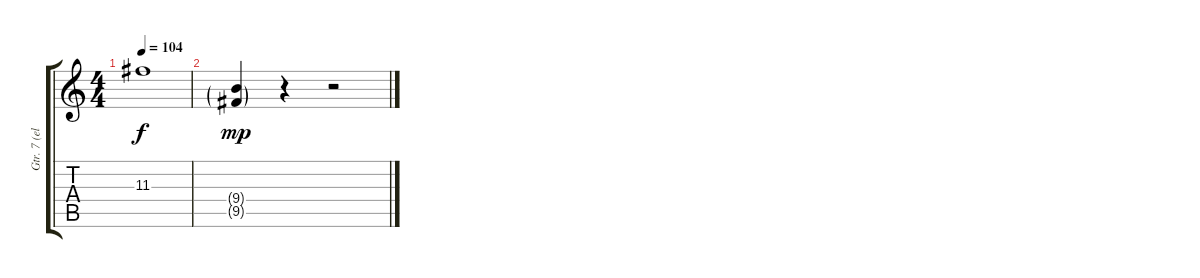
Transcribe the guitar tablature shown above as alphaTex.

\track ("Gtr. 7 (elec.)" "Gtr. 7 (el") {instrument distortionguitar}
\staff {score tabs}
\tuning (E4 B3 G3 D3 A2 E2) {hide}
\ts (4 4)
\tempo 104
\clef g2
\ks c
11.3{t}.1{dy f} |
(9.4{g} 9.5{g}).4{dy mp} r.4 r.2
